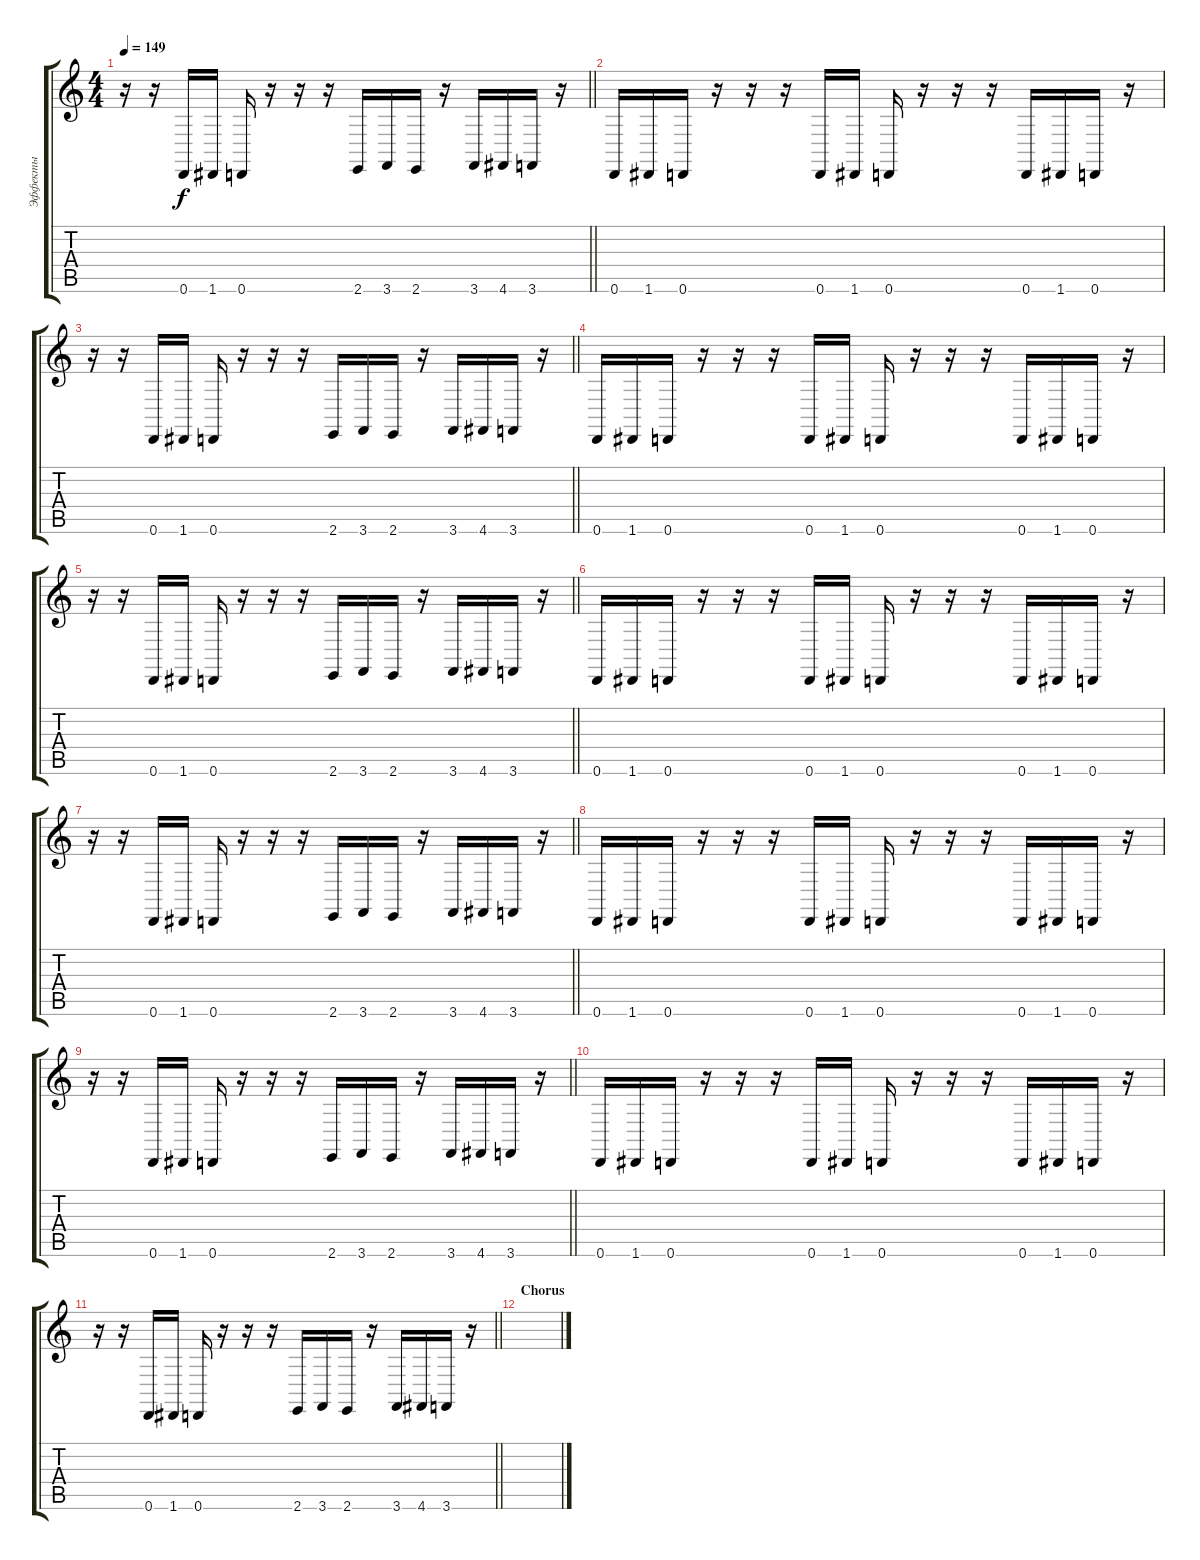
\track ("Эффекты" "Эффекты") {instrument trombone}
\staff {score tabs}
\tuning (E4 B3 G3 D3 A2 D2) {hide}
\ts (4 4)
\tempo 149
\clef g2
\barLineRight lightlight
\ks c
r.16{dy f} r.16 0.6.16 1.6.16 0.6.16 r.16 r.16 r.16 2.6.16 3.6.16 2.6.16 r.16 3.6.16 4.6.16 3.6.16 r.16 |
0.6.16 1.6.16 0.6.16 r.16 r.16 r.16 0.6.16 1.6.16 0.6.16 r.16 r.16 r.16 0.6.16 1.6.16 0.6.16 r.16 |
\barLineRight lightlight
r.16 r.16 0.6.16 1.6.16 0.6.16 r.16 r.16 r.16 2.6.16 3.6.16 2.6.16 r.16 3.6.16 4.6.16 3.6.16 r.16 |
0.6.16 1.6.16 0.6.16 r.16 r.16 r.16 0.6.16 1.6.16 0.6.16 r.16 r.16 r.16 0.6.16 1.6.16 0.6.16 r.16 |
\barLineRight lightlight
r.16 r.16 0.6.16 1.6.16 0.6.16 r.16 r.16 r.16 2.6.16 3.6.16 2.6.16 r.16 3.6.16 4.6.16 3.6.16 r.16 |
0.6.16 1.6.16 0.6.16 r.16 r.16 r.16 0.6.16 1.6.16 0.6.16 r.16 r.16 r.16 0.6.16 1.6.16 0.6.16 r.16 |
\barLineRight lightlight
r.16 r.16 0.6.16 1.6.16 0.6.16 r.16 r.16 r.16 2.6.16 3.6.16 2.6.16 r.16 3.6.16 4.6.16 3.6.16 r.16 |
0.6.16 1.6.16 0.6.16 r.16 r.16 r.16 0.6.16 1.6.16 0.6.16 r.16 r.16 r.16 0.6.16 1.6.16 0.6.16 r.16 |
\barLineRight lightlight
r.16 r.16 0.6.16 1.6.16 0.6.16 r.16 r.16 r.16 2.6.16 3.6.16 2.6.16 r.16 3.6.16 4.6.16 3.6.16 r.16 |
0.6.16 1.6.16 0.6.16 r.16 r.16 r.16 0.6.16 1.6.16 0.6.16 r.16 r.16 r.16 0.6.16 1.6.16 0.6.16 r.16 |
\barLineRight lightlight
r.16 r.16 0.6.16 1.6.16 0.6.16 r.16 r.16 r.16 2.6.16 3.6.16 2.6.16 r.16 3.6.16 4.6.16 3.6.16 r.16 |
\section ("" "Chorus")
